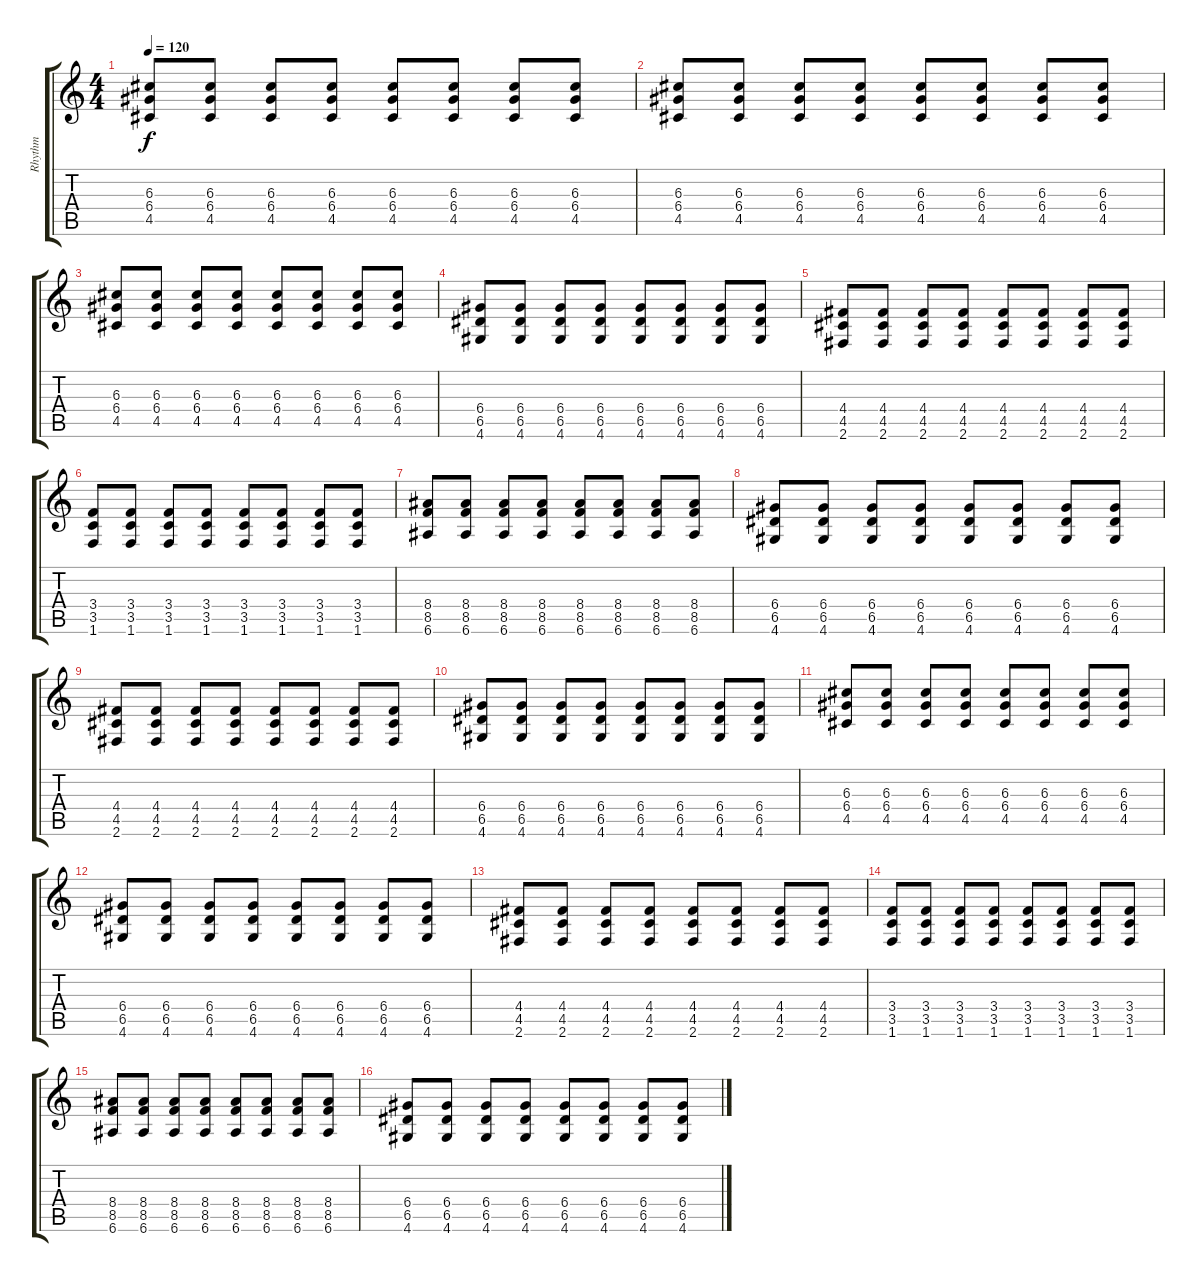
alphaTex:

\track ("Rhythm" "Rhythm") {instrument electricguitarclean}
\staff {score tabs}
\tuning (E4 B3 G3 D3 A2 E2) {hide}
\ts (4 4)
\tempo 120
\clef g2
\ks c
(6.3 6.4 4.5).8{dy f} (6.3 6.4 4.5).8 (6.3 6.4 4.5).8 (6.3 6.4 4.5).8 (6.3 6.4 4.5).8 (6.3 6.4 4.5).8 (6.3 6.4 4.5).8 (6.3 6.4 4.5).8 |
(6.3 6.4 4.5).8 (6.3 6.4 4.5).8 (6.3 6.4 4.5).8 (6.3 6.4 4.5).8 (6.3 6.4 4.5).8 (6.3 6.4 4.5).8 (6.3 6.4 4.5).8 (6.3 6.4 4.5).8 |
(6.3 6.4 4.5).8 (6.3 6.4 4.5).8 (6.3 6.4 4.5).8 (6.3 6.4 4.5).8 (6.3 6.4 4.5).8 (6.3 6.4 4.5).8 (6.3 6.4 4.5).8 (6.3 6.4 4.5).8 |
(6.4 6.5 4.6).8 (6.4 6.5 4.6).8 (6.4 6.5 4.6).8 (6.4 6.5 4.6).8 (6.4 6.5 4.6).8 (6.4 6.5 4.6).8 (6.4 6.5 4.6).8 (6.4 6.5 4.6).8 |
(4.4 4.5 2.6).8 (4.4 4.5 2.6).8 (4.4 4.5 2.6).8 (4.4 4.5 2.6).8 (4.4 4.5 2.6).8 (4.4 4.5 2.6).8 (4.4 4.5 2.6).8 (4.4 4.5 2.6).8 |
(3.4 3.5 1.6).8 (3.4 3.5 1.6).8 (3.4 3.5 1.6).8 (3.4 3.5 1.6).8 (3.4 3.5 1.6).8 (3.4 3.5 1.6).8 (3.4 3.5 1.6).8 (3.4 3.5 1.6).8 |
(8.4 8.5 6.6).8 (8.4 8.5 6.6).8 (8.4 8.5 6.6).8 (8.4 8.5 6.6).8 (8.4 8.5 6.6).8 (8.4 8.5 6.6).8 (8.4 8.5 6.6).8 (8.4 8.5 6.6).8 |
(6.4 6.5 4.6).8 (6.4 6.5 4.6).8 (6.4 6.5 4.6).8 (6.4 6.5 4.6).8 (6.4 6.5 4.6).8 (6.4 6.5 4.6).8 (6.4 6.5 4.6).8 (6.4 6.5 4.6).8 |
(4.4 4.5 2.6).8 (4.4 4.5 2.6).8 (4.4 4.5 2.6).8 (4.4 4.5 2.6).8 (4.4 4.5 2.6).8 (4.4 4.5 2.6).8 (4.4 4.5 2.6).8 (4.4 4.5 2.6).8 |
(6.4 6.5 4.6).8 (6.4 6.5 4.6).8 (6.4 6.5 4.6).8 (6.4 6.5 4.6).8 (6.4 6.5 4.6).8 (6.4 6.5 4.6).8 (6.4 6.5 4.6).8 (6.4 6.5 4.6).8 |
(6.3 6.4 4.5).8 (6.3 6.4 4.5).8 (6.3 6.4 4.5).8 (6.3 6.4 4.5).8 (6.3 6.4 4.5).8 (6.3 6.4 4.5).8 (6.3 6.4 4.5).8 (6.3 6.4 4.5).8 |
(6.4 6.5 4.6).8 (6.4 6.5 4.6).8 (6.4 6.5 4.6).8 (6.4 6.5 4.6).8 (6.4 6.5 4.6).8 (6.4 6.5 4.6).8 (6.4 6.5 4.6).8 (6.4 6.5 4.6).8 |
(4.4 4.5 2.6).8 (4.4 4.5 2.6).8 (4.4 4.5 2.6).8 (4.4 4.5 2.6).8 (4.4 4.5 2.6).8 (4.4 4.5 2.6).8 (4.4 4.5 2.6).8 (4.4 4.5 2.6).8 |
(3.4 3.5 1.6).8 (3.4 3.5 1.6).8 (3.4 3.5 1.6).8 (3.4 3.5 1.6).8 (3.4 3.5 1.6).8 (3.4 3.5 1.6).8 (3.4 3.5 1.6).8 (3.4 3.5 1.6).8 |
(8.4 8.5 6.6).8 (8.4 8.5 6.6).8 (8.4 8.5 6.6).8 (8.4 8.5 6.6).8 (8.4 8.5 6.6).8 (8.4 8.5 6.6).8 (8.4 8.5 6.6).8 (8.4 8.5 6.6).8 |
(6.4 6.5 4.6).8 (6.4 6.5 4.6).8 (6.4 6.5 4.6).8 (6.4 6.5 4.6).8 (6.4 6.5 4.6).8 (6.4 6.5 4.6).8 (6.4 6.5 4.6).8 (6.4 6.5 4.6).8
